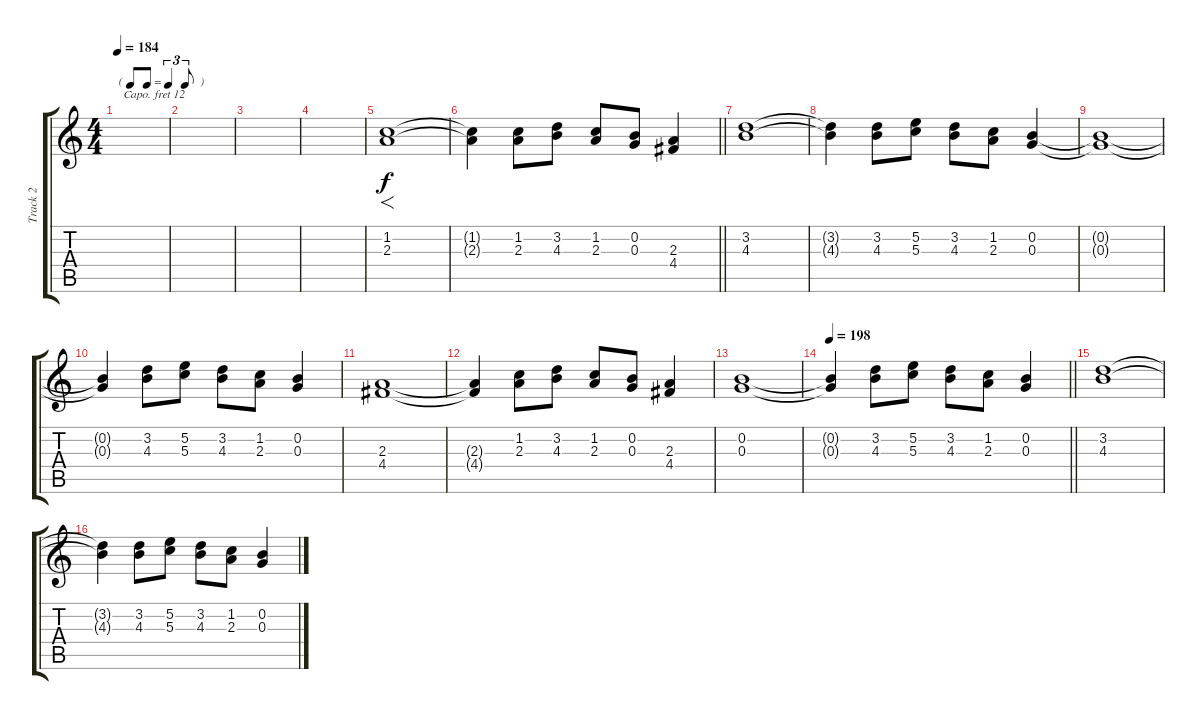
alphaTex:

\track ("Track 2" "Track 2") {instrument harmonica}
\staff {score tabs}
\capo 12
\tuning (E4 B3 G3 D3 A2 E2) {hide}
\ts (4 4)
\tf triplet8th
\tempo 184
\clef g2
\ks c
|
|
|
|
(1.2 2.3).1{f} |
\barLineRight lightlight
(1.2{t} 2.3{t}).4 (1.2 2.3).8 (3.2 4.3).8 (1.2 2.3).8 (0.2 0.3).8 (2.3 4.4).4 |
(3.2 4.3).1 |
(3.2{t} 4.3{t}).4 (3.2 4.3).8 (5.2 5.3).8 (3.2 4.3).8 (1.2 2.3).8 (0.2 0.3).4 |
(0.2{t} 0.3{t}).1 |
(0.2{t} 0.3{t}).4 (3.2 4.3).8 (5.2 5.3).8 (3.2 4.3).8 (1.2 2.3).8 (0.2 0.3).4 |
(2.3 4.4).1 |
(2.3{t} 4.4{t}).4 (1.2 2.3).8 (3.2 4.3).8 (1.2 2.3).8 (0.2 0.3).8 (2.3 4.4).4 |
(0.2 0.3).1 |
\tempo 198
\barLineRight lightlight
(0.2{t} 0.3{t}).4 (3.2 4.3).8 (5.2 5.3).8 (3.2 4.3).8 (1.2 2.3).8 (0.2 0.3).4 |
(3.2 4.3).1 |
(3.2{t} 4.3{t}).4 (3.2 4.3).8 (5.2 5.3).8 (3.2 4.3).8 (1.2 2.3).8 (0.2 0.3).4
